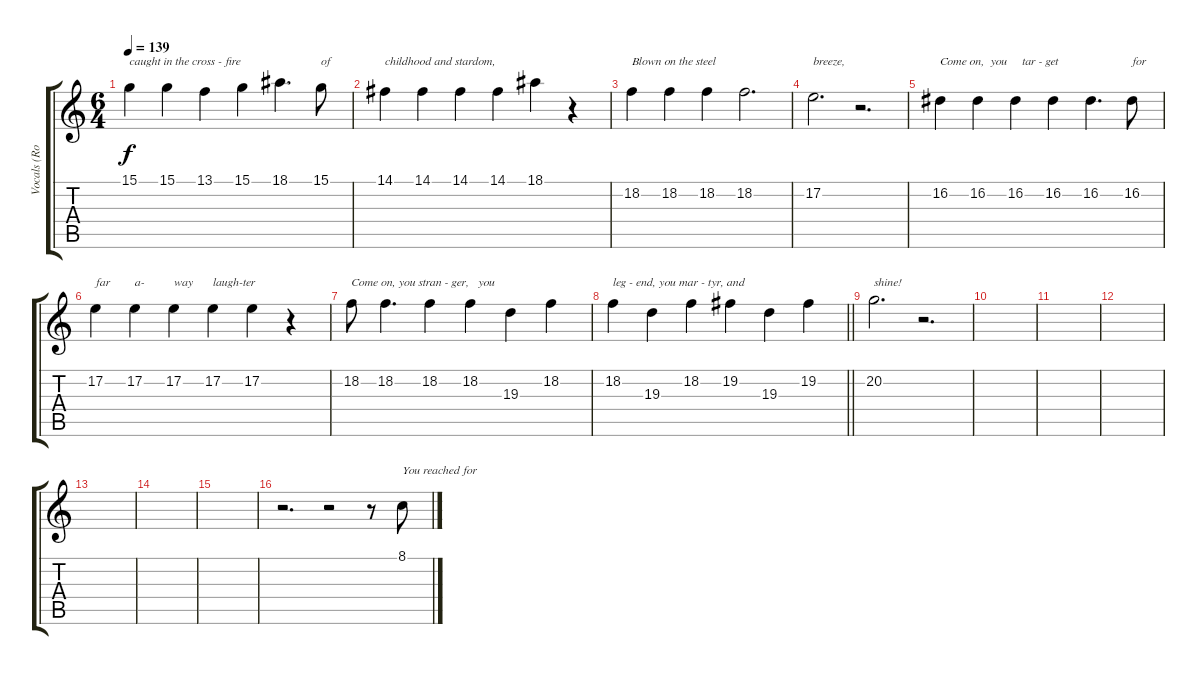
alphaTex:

\track ("Vocals (Roger Waters)" "Vocals (Ro") {instrument voiceoohs}
\staff {score tabs}
\tuning (E4 B3 G3 D3 A2 E2) {hide}
\ts (6 4)
\tempo 139
\clef g2
\ks c
15.1.4{txt "caught in the cross - fire" dy f} 15.1.4 13.1.4 15.1.4 18.1.4{d} 15.1.8{txt "of"} |
14.1.4{txt "childhood and stardom,"} 14.1.4 14.1.4 14.1.4 18.1.4 r.4 |
18.2.4{txt "Blown on the steel"} 18.2.4 18.2.4 18.2.2{d} |
17.2.2{d txt "breeze,"} r.2{d} |
16.2.4{txt "Come on,  you     tar - get"} 16.2.4 16.2.4 16.2.4 16.2.4{d} 16.2.8{txt "for"} |
17.2.4{txt "far"} 17.2.4{txt "a-"} 17.2.4{txt "way"} 17.2.4{txt "laugh-ter"} 17.2.4 r.4 |
18.2.8{txt "Come on, you stran - ger,   you"} 18.2.4{d} 18.2.4 18.2.4 19.3.4 18.2.4 |
\barLineRight lightlight
18.2.4{txt "leg - end, you mar - tyr, and"} 19.3.4 18.2.4 19.2.4 19.3.4 19.2.4 |
20.2.2{d txt "shine!"} r.2{d} |
|
|
|
|
|
|
r.2{d} r.2 r.8 8.1.8{txt "You reached for "}
